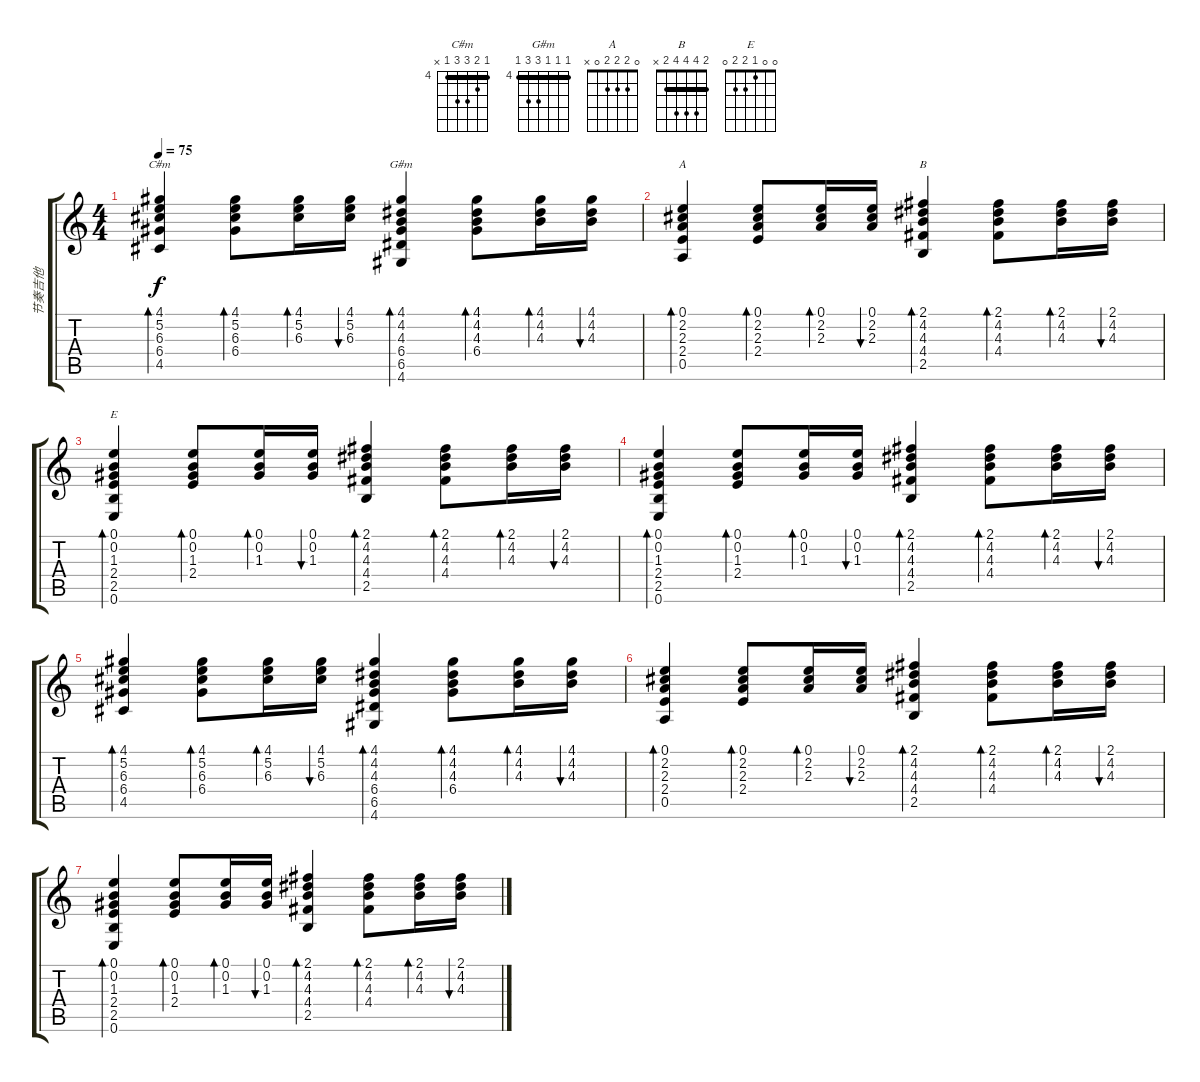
\track ("节奏吉他" "节奏吉他") {instrument electricguitarclean}
\staff {score tabs}
\tuning (E4 B3 G3 D3 A2 E2) {hide}
\chord ("C#m" 4 5 6 6 4 x) {firstfret 4 barre 4}
\chord ("G#m" 4 4 4 6 6 4) {firstfret 4 barre 4}
\chord ("A" 0 2 2 2 0 x)
\chord ("B" 2 4 4 4 2 x) {barre 2}
\chord ("E" 0 0 1 2 2 0)
\ts (4 4)
\tempo 75
\clef g2
\ks c
(4.1 5.2 6.3 6.4 4.5).4{bd 120 ch "C#m" dy f} (4.1 5.2 6.3 6.4).8{bd 120} (4.1 5.2 6.3).16{bd 120} (4.1 5.2 6.3).16{bu 120} (4.1 4.2 4.3 6.4 6.5 4.6).4{bd 120 ch "G#m"} (4.1 4.2 4.3 6.4).8{bd 120} (4.1 4.2 4.3).16{bd 120} (4.1 4.2 4.3).16{bu 120} |
(0.1 2.2 2.3 2.4 0.5).4{bd 120 ch "A"} (0.1 2.2 2.3 2.4).8{bd 120} (0.1 2.2 2.3).16{bd 120} (0.1 2.2 2.3).16{bu 120} (2.1 4.2 4.3 4.4 2.5).4{bd 120 ch "B"} (2.1 4.2 4.3 4.4).8{bd 120} (2.1 4.2 4.3).16{bd 120} (2.1 4.2 4.3).16{bu 120} |
(0.1 0.2 1.3 2.4 2.5 0.6).4{bd 120 ch "E"} (0.1 0.2 1.3 2.4).8{bd 120} (0.1 0.2 1.3).16{bd 120} (0.1 0.2 1.3).16{bu 120} (2.1 4.2 4.3 4.4 2.5).4{bd 120} (2.1 4.2 4.3 4.4).8{bd 120} (2.1 4.2 4.3).16{bd 120} (2.1 4.2 4.3).16{bu 120} |
(0.1 0.2 1.3 2.4 2.5 0.6).4{bd 120} (0.1 0.2 1.3 2.4).8{bd 120} (0.1 0.2 1.3).16{bd 120} (0.1 0.2 1.3).16{bu 120} (2.1 4.2 4.3 4.4 2.5).4{bd 120} (2.1 4.2 4.3 4.4).8{bd 120} (2.1 4.2 4.3).16{bd 120} (2.1 4.2 4.3).16{bu 120} |
(4.1 5.2 6.3 6.4 4.5).4{bd 120} (4.1 5.2 6.3 6.4).8{bd 120} (4.1 5.2 6.3).16{bd 120} (4.1 5.2 6.3).16{bu 120} (4.1 4.2 4.3 6.4 6.5 4.6).4{bd 120} (4.1 4.2 4.3 6.4).8{bd 120} (4.1 4.2 4.3).16{bd 120} (4.1 4.2 4.3).16{bu 120} |
(0.1 2.2 2.3 2.4 0.5).4{bd 120} (0.1 2.2 2.3 2.4).8{bd 120} (0.1 2.2 2.3).16{bd 120} (0.1 2.2 2.3).16{bu 120} (2.1 4.2 4.3 4.4 2.5).4{bd 120} (2.1 4.2 4.3 4.4).8{bd 120} (2.1 4.2 4.3).16{bd 120} (2.1 4.2 4.3).16{bu 120} |
(0.1 0.2 1.3 2.4 2.5 0.6).4{bd 120} (0.1 0.2 1.3 2.4).8{bd 120} (0.1 0.2 1.3).16{bd 120} (0.1 0.2 1.3).16{bu 120} (2.1 4.2 4.3 4.4 2.5).4{bd 120} (2.1 4.2 4.3 4.4).8{bd 120} (2.1 4.2 4.3).16{bd 120} (2.1 4.2 4.3).16{bu 120}
